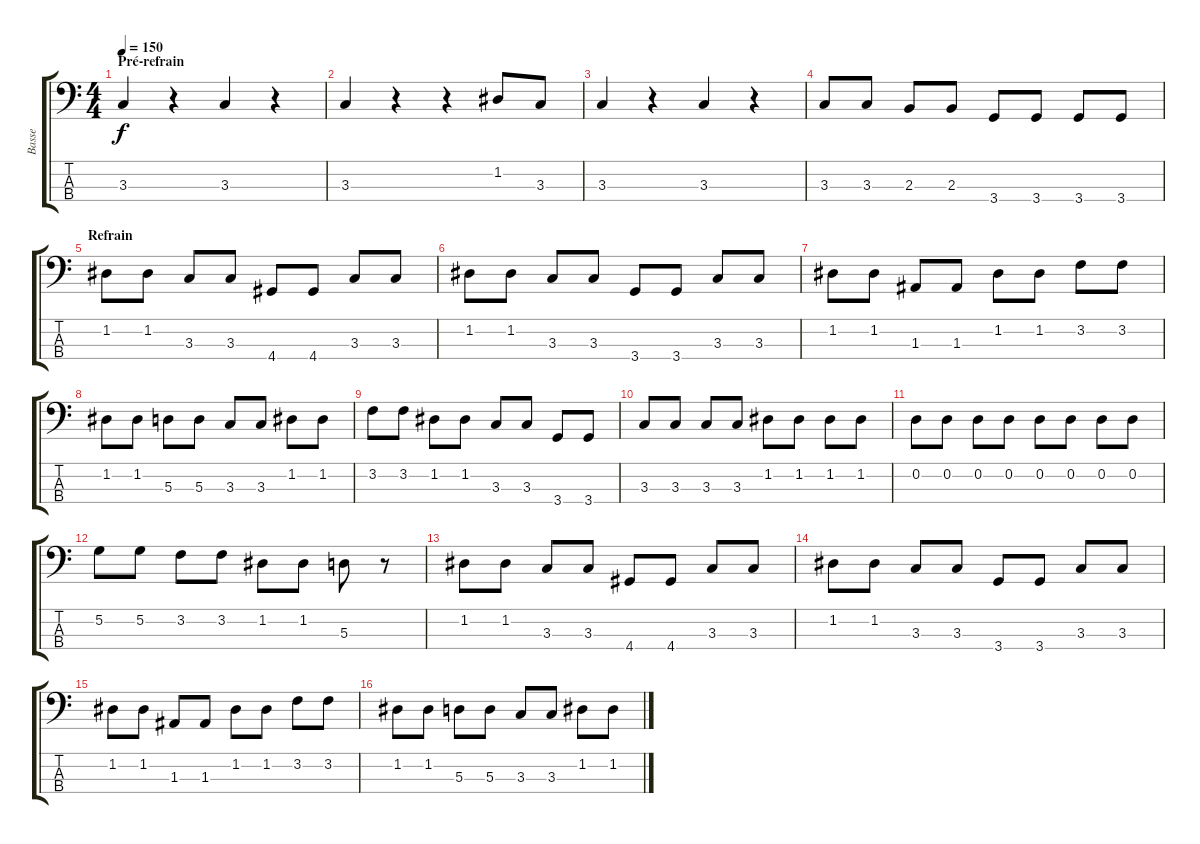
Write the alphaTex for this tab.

\track ("Basse" "Basse") {instrument electricbassfinger}
\staff {score tabs}
\tuning (G2 D2 A1 E1) {hide}
\ts (4 4)
\section ("" "Pré-refrain")
\tempo 150
\clef f4
\ks c
3.3.4{dy f} r.4 3.3.4 r.4 |
3.3.4 r.4 r.4 1.2.8 3.3.8 |
3.3.4 r.4 3.3.4 r.4 |
3.3.8 3.3.8 2.3.8 2.3.8 3.4.8 3.4.8 3.4.8 3.4.8 |
\section ("" "Refrain")
1.2.8 1.2.8 3.3.8 3.3.8 4.4.8 4.4.8 3.3.8 3.3.8 |
1.2.8 1.2.8 3.3.8 3.3.8 3.4.8 3.4.8 3.3.8 3.3.8 |
1.2.8 1.2.8 1.3.8 1.3.8 1.2.8 1.2.8 3.2.8 3.2.8 |
1.2.8 1.2.8 5.3.8 5.3.8 3.3.8 3.3.8 1.2.8 1.2.8 |
3.2.8 3.2.8 1.2.8 1.2.8 3.3.8 3.3.8 3.4.8 3.4.8 |
3.3.8 3.3.8 3.3.8 3.3.8 1.2.8 1.2.8 1.2.8 1.2.8 |
0.2.8 0.2.8 0.2.8 0.2.8 0.2.8 0.2.8 0.2.8 0.2.8 |
5.2.8 5.2.8 3.2.8 3.2.8 1.2.8 1.2.8 5.3.8 r.8 |
1.2.8 1.2.8 3.3.8 3.3.8 4.4.8 4.4.8 3.3.8 3.3.8 |
1.2.8 1.2.8 3.3.8 3.3.8 3.4.8 3.4.8 3.3.8 3.3.8 |
1.2.8 1.2.8 1.3.8 1.3.8 1.2.8 1.2.8 3.2.8 3.2.8 |
1.2.8 1.2.8 5.3.8 5.3.8 3.3.8 3.3.8 1.2.8 1.2.8
